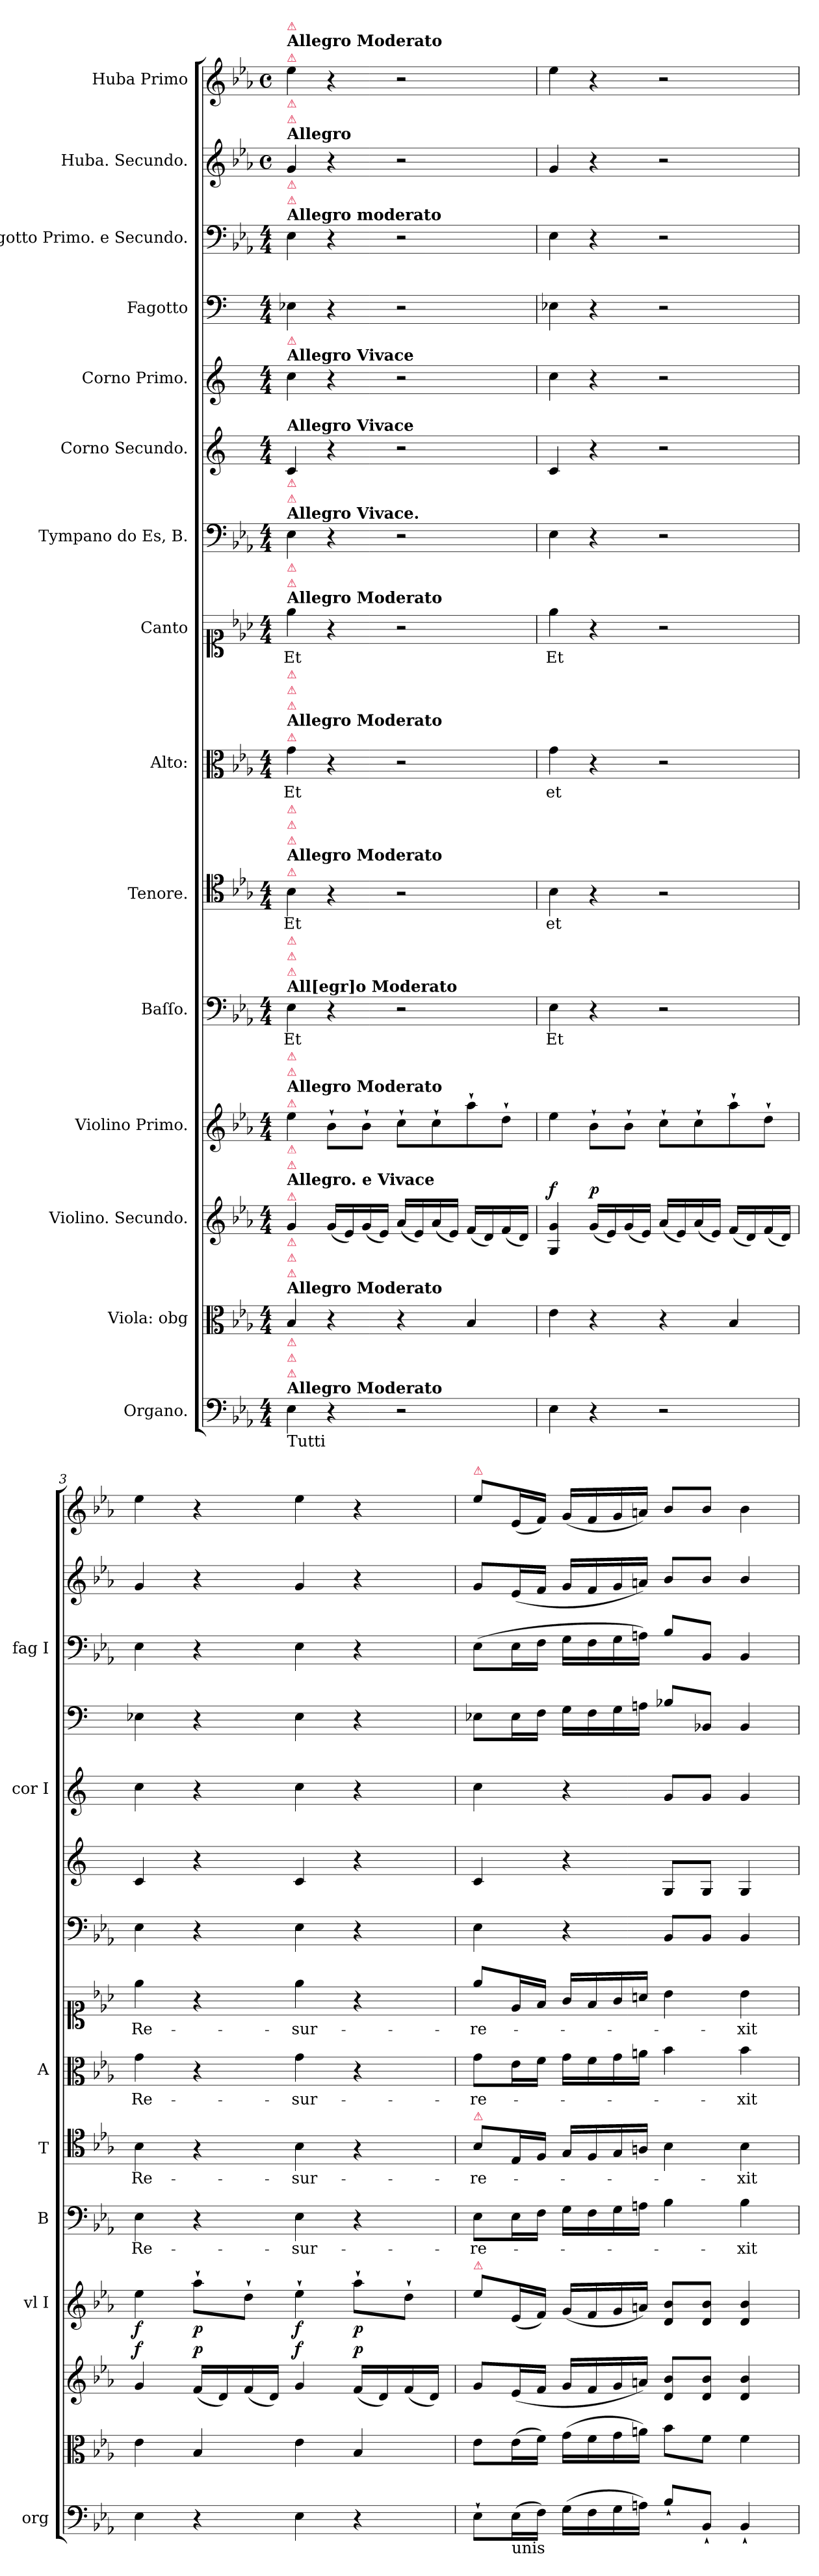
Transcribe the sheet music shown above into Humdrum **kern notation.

**kern	**dynam	**kern	**dynam	**kern	**dynam	**kern	**dynam	**kern	**text	**dynam	**kern	**text	**dynam	**kern	**text	**dynam	**kern	**text	**dynam	**kern	**dynam	**kern	**dynam	**kern	**dynam	**kern	**kern	**dynam	**kern	**dynam	**kern	**dynam
*part15	*part15	*part14	*part14	*part13	*part13	*part12	*part12	*part11	*part11	*part11	*part10	*part10	*part10	*part9	*part9	*part9	*part8	*part8	*part8	*part7	*part7	*part6	*part6	*part5	*part5	*part4	*part3	*part3	*part2	*part2	*part1	*part1
*staff15	*staff15	*staff14	*staff14	*staff13	*staff13	*staff12	*staff12	*staff11	*staff11	*staff11	*staff10	*staff10	*staff10	*staff9	*staff9	*staff9	*staff8	*staff8	*staff8	*staff7	*staff7	*staff6	*staff6	*staff5	*staff5	*staff4	*staff3	*staff3	*staff2	*staff2	*staff1	*staff1
*I"Organo.	*	*I"Viola: obg	*	*I"Violino. Secundo.	*	*I"Violino Primo.	*	*I"Baſſo.	*	*	*I"Tenore.	*	*	*I"Alto:	*	*	*I"Canto	*	*	*I"Tympano do Es, B.	*	*I"Corno Secundo.	*	*I"Corno Primo.	*	*I"Fagotto	*I"Fagotto Primo. e Secundo.	*	*I"Huba. Secundo.	*	*I"Huba Primo	*
*I'org	*	*	*	*	*	*I'vl I	*	*I'B	*	*	*I'T	*	*	*I'A	*	*	*	*	*	*	*	*	*	*I'cor I	*	*	*I'fag I	*	*	*	*	*
*clefF4	*	*clefC3	*	*clefG2	*	*clefG2	*	*clefF4	*	*	*clefC4	*	*	*clefC3	*	*	*clefC1	*	*	*clefF4	*	*clefG2	*	*clefG2	*	*clefF4	*clefF4	*	*clefG2	*	*clefG2	*
*	*	*	*	*	*	*	*	*	*	*	*	*	*	*	*	*	*	*	*	*	*	*ITrd-2c-3	*	*ITrd-2c-3	*	*	*	*	*	*	*	*
*k[b-e-a-]	*	*k[b-e-a-]	*	*k[b-e-a-]	*	*k[b-e-a-]	*	*k[b-e-a-]	*	*	*k[b-e-a-]	*	*	*k[b-e-a-]	*	*	*k[b-e-a-]	*	*	*k[b-e-a-]	*	*k[b-e-a-]	*	*k[b-e-a-]	*	*	*k[b-e-a-]	*	*k[b-e-a-]	*	*k[b-e-a-]	*
*E-:	*	*E-:	*	*E-:	*	*E-:	*	*E-:	*	*	*E-:	*	*	*E-:	*	*	*E-:	*	*	*E-:	*	*E-:	*	*E-:	*	*	*E-:	*	*E-:	*	*E-:	*
*M4/4	*	*M4/4	*	*M4/4	*	*M4/4	*	*M4/4	*	*	*M4/4	*	*	*M4/4	*	*	*M4/4	*	*	*M4/4	*	*M4/4	*	*M4/4	*	*M4/4	*M4/4	*	*M4/4	*	*M4/4	*
*	*	*	*	*	*	*	*	*	*	*	*	*	*	*	*	*	*	*	*	*	*	*	*	*	*	*	*	*	*met(c)	*	*met(c)	*
=1	=1	=1	=1	=1	=1	=1	=1	=1	=1	=1	=1	=1	=1	=1	=1	=1	=1	=1	=1	=1	=1	=1	=1	=1	=1	=1	=1	=1	=1	=1	=1	=1
!	!	!	!	!	!	!	!	!	!	!	!	!	!	!	!	!	!	!	!	!	!	!	!	!	!	!	!	!	!	!	!LO:TX:a:color=crimson:t=⚠	!
!	!	!	!	!	!	!	!	!	!	!	!	!	!	!	!	!	!	!	!	!	!	!	!	!	!	!	!	!	!	!	!LO:TX:a:B:t=Allegro Moderato	!
!	!	!	!	!	!	!	!	!	!	!	!	!	!	!	!	!	!	!	!	!	!	!	!	!	!	!	!	!	!	!	!LO:TX:a:color=crimson:t=⚠	!
!	!	!	!	!	!	!	!	!	!	!	!	!	!	!	!	!	!	!	!	!	!	!	!	!	!	!	!	!	!LO:TX:a:B:t=Allegro	!	!	!
!	!	!	!	!	!	!	!	!	!	!	!	!	!	!	!	!	!	!	!	!	!	!	!	!	!	!	!	!	!LO:TX:a:color=crimson:t=⚠	!	!	!
!	!	!	!	!	!	!	!	!	!	!	!	!	!	!	!	!	!	!	!	!	!	!	!	!	!	!	!	!	!LO:TX:a:color=crimson:t=⚠	!	!	!
!	!	!	!	!	!	!	!	!	!	!	!	!	!	!	!	!	!	!	!	!	!	!	!	!	!	!	!LO:TX:a:B:t=Allegro moderato	!	!	!	!	!
!	!	!	!	!	!	!	!	!	!	!	!	!	!	!	!	!	!	!	!	!	!	!	!	!	!	!	!LO:TX:a:color=crimson:t=⚠	!	!	!	!	!
!	!	!	!	!	!	!	!	!	!	!	!	!	!	!	!	!	!	!	!	!	!	!	!	!	!	!	!LO:TX:a:color=crimson:t=⚠	!	!	!	!	!
!	!	!	!	!	!	!	!	!	!	!	!	!	!	!	!	!	!	!	!	!	!	!	!	!LO:TX:a:B:t=Allegro Vivace	!	!	!	!	!	!	!	!
!	!	!	!	!	!	!	!	!	!	!	!	!	!	!	!	!	!	!	!	!	!	!	!	!LO:TX:a:color=crimson:t=⚠	!	!	!	!	!	!	!	!
!	!	!	!	!	!	!	!	!	!	!	!	!	!	!	!	!	!	!	!	!	!	!LO:TX:a:B:t=Allegro Vivace	!	!	!	!	!	!	!	!	!	!
!	!	!	!	!	!	!	!	!	!	!	!	!	!	!	!	!	!	!	!	!LO:TX:a:B:t=Allegro Vivace.	!	!	!	!	!	!	!	!	!	!	!	!
!	!	!	!	!	!	!	!	!	!	!	!	!	!	!	!	!	!	!	!	!LO:TX:a:color=crimson:t=⚠	!	!	!	!	!	!	!	!	!	!	!	!
!	!	!	!	!	!	!	!	!	!	!	!	!	!	!	!	!	!	!	!	!LO:TX:a:color=crimson:t=⚠	!	!	!	!	!	!	!	!	!	!	!	!
!	!	!	!	!	!	!	!	!	!	!	!	!	!	!	!	!	!LO:TX:a:B:t=Allegro Moderato	!	!	!	!	!	!	!	!	!	!	!	!	!	!	!
!	!	!	!	!	!	!	!	!	!	!	!	!	!	!	!	!	!LO:TX:a:color=crimson:t=⚠	!	!	!	!	!	!	!	!	!	!	!	!	!	!	!
!	!	!	!	!	!	!	!	!	!	!	!	!	!	!	!	!	!LO:TX:a:color=crimson:t=⚠	!	!	!	!	!	!	!	!	!	!	!	!	!	!	!
!	!	!	!	!	!	!	!	!	!	!	!	!	!	!LO:TX:a:color=crimson:t=⚠	!	!	!	!	!	!	!	!	!	!	!	!	!	!	!	!	!	!
!	!	!	!	!	!	!	!	!	!	!	!	!	!	!LO:TX:a:B:t=Allegro Moderato	!	!	!	!	!	!	!	!	!	!	!	!	!	!	!	!	!	!
!	!	!	!	!	!	!	!	!	!	!	!	!	!	!LO:TX:a:color=crimson:t=⚠	!	!	!	!	!	!	!	!	!	!	!	!	!	!	!	!	!	!
!	!	!	!	!	!	!	!	!	!	!	!	!	!	!LO:TX:a:color=crimson:t=⚠	!	!	!	!	!	!	!	!	!	!	!	!	!	!	!	!	!	!
!	!	!	!	!	!	!	!	!	!	!	!	!	!	!LO:TX:a:color=crimson:t=⚠	!	!	!	!	!	!	!	!	!	!	!	!	!	!	!	!	!	!
!	!	!	!	!	!	!	!	!	!	!	!LO:TX:a:color=crimson:t=⚠	!	!	!	!	!	!	!	!	!	!	!	!	!	!	!	!	!	!	!	!	!
!	!	!	!	!	!	!	!	!	!	!	!LO:TX:a:B:t=Allegro Moderato	!	!	!	!	!	!	!	!	!	!	!	!	!	!	!	!	!	!	!	!	!
!	!	!	!	!	!	!	!	!	!	!	!LO:TX:a:color=crimson:t=⚠	!	!	!	!	!	!	!	!	!	!	!	!	!	!	!	!	!	!	!	!	!
!	!	!	!	!	!	!	!	!	!	!	!LO:TX:a:color=crimson:t=⚠	!	!	!	!	!	!	!	!	!	!	!	!	!	!	!	!	!	!	!	!	!
!	!	!	!	!	!	!	!	!	!	!	!LO:TX:a:color=crimson:t=⚠	!	!	!	!	!	!	!	!	!	!	!	!	!	!	!	!	!	!	!	!	!
!	!	!	!	!	!	!	!	!LO:TX:a:B:t=All[egr]o Moderato	!	!	!	!	!	!	!	!	!	!	!	!	!	!	!	!	!	!	!	!	!	!	!	!
!	!	!	!	!	!	!	!	!LO:TX:a:color=crimson:t=⚠	!	!	!	!	!	!	!	!	!	!	!	!	!	!	!	!	!	!	!	!	!	!	!	!
!	!	!	!	!	!	!	!	!LO:TX:a:color=crimson:t=⚠	!	!	!	!	!	!	!	!	!	!	!	!	!	!	!	!	!	!	!	!	!	!	!	!
!	!	!	!	!	!	!	!	!LO:TX:a:color=crimson:t=⚠	!	!	!	!	!	!	!	!	!	!	!	!	!	!	!	!	!	!	!	!	!	!	!	!
!	!	!	!	!	!	!LO:TX:a:color=crimson:t=⚠	!	!	!	!	!	!	!	!	!	!	!	!	!	!	!	!	!	!	!	!	!	!	!	!	!	!
!	!	!	!	!	!	!LO:TX:a:B:t=Allegro Moderato	!	!	!	!	!	!	!	!	!	!	!	!	!	!	!	!	!	!	!	!	!	!	!	!	!	!
!	!	!	!	!	!	!LO:TX:a:color=crimson:t=⚠	!	!	!	!	!	!	!	!	!	!	!	!	!	!	!	!	!	!	!	!	!	!	!	!	!	!
!	!	!	!	!	!	!LO:TX:a:color=crimson:t=⚠	!	!	!	!	!	!	!	!	!	!	!	!	!	!	!	!	!	!	!	!	!	!	!	!	!	!
!	!	!	!	!LO:TX:a:color=crimson:t=⚠	!	!	!	!	!	!	!	!	!	!	!	!	!	!	!	!	!	!	!	!	!	!	!	!	!	!	!	!
!	!	!	!	!LO:TX:a:B:t=Allegro. e Vivace	!	!	!	!	!	!	!	!	!	!	!	!	!	!	!	!	!	!	!	!	!	!	!	!	!	!	!	!
!	!	!	!	!LO:TX:a:color=crimson:t=⚠	!	!	!	!	!	!	!	!	!	!	!	!	!	!	!	!	!	!	!	!	!	!	!	!	!	!	!	!
!	!	!	!	!LO:TX:a:color=crimson:t=⚠	!	!	!	!	!	!	!	!	!	!	!	!	!	!	!	!	!	!	!	!	!	!	!	!	!	!	!	!
!	!	!LO:TX:a:B:t=Allegro Moderato	!	!	!	!	!	!	!	!	!	!	!	!	!	!	!	!	!	!	!	!	!	!	!	!	!	!	!	!	!	!
!	!	!LO:TX:a:color=crimson:t=⚠	!	!	!	!	!	!	!	!	!	!	!	!	!	!	!	!	!	!	!	!	!	!	!	!	!	!	!	!	!	!
!	!	!LO:TX:a:color=crimson:t=⚠	!	!	!	!	!	!	!	!	!	!	!	!	!	!	!	!	!	!	!	!	!	!	!	!	!	!	!	!	!	!
!	!	!LO:TX:a:color=crimson:t=⚠	!	!	!	!	!	!	!	!	!	!	!	!	!	!	!	!	!	!	!	!	!	!	!	!	!	!	!	!	!	!
!LO:TX:b:t=Tutti	!	!	!	!	!	!	!	!	!	!	!	!	!	!	!	!	!	!	!	!	!	!	!	!	!	!	!	!	!	!	!	!
!LO:TX:a:B:t=Allegro Moderato	!	!	!	!	!	!	!	!	!	!	!	!	!	!	!	!	!	!	!	!	!	!	!	!	!	!	!	!	!	!	!	!
!LO:TX:a:color=crimson:t=⚠	!	!	!	!	!	!	!	!	!	!	!	!	!	!	!	!	!	!	!	!	!	!	!	!	!	!	!	!	!	!	!	!
!LO:TX:a:color=crimson:t=⚠	!	!	!	!	!	!	!	!	!	!	!	!	!	!	!	!	!	!	!	!	!	!	!	!	!	!	!	!	!	!	!	!
!LO:TX:a:color=crimson:t=⚠	!	!	!	!	!	!	!	!	!	!	!	!	!	!	!	!	!	!	!	!	!	!	!	!	!	!	!	!	!	!	!	!
!	!	!	!LO:DY:b	!	!LO:DY:a	!	!LO:DY:b	!	!	!LO:DY:a	!	!	!LO:DY:a	!	!	!LO:DY:b	!	!	!LO:DY:b	!	!LO:DY:b	!	!LO:DY:a	!	!LO:DY:b	!	!	!LO:DY:b	!	!LO:DY:b	!	!LO:DY:b
4E-\	.	4B-/	fort	4g/	fort	4ee-\	fort	4E-\	Et	fort	4B-\	Et	fort	4g\	Et	fort	4ee-\	Et	fort	4E-\	f&colon;	4e-/	fort	4ee-\	forte	4E-\	4E-\	fort	4g/	fort	4ee-\	fort
!	!	!	!	!	!LO:DY:a	!	!LO:DY:b	!	!	!	!	!	!	!	!	!	!	!	!	!	!	!	!	!	!	!	!	!	!	!	!	!
4r	.	4r	.	(16g/LL	pia	8b-`\L	pia	4r	.	.	4r	.	.	4r	.	.	4r	.	.	4r	.	4r	.	4r	.	4r	4r	.	4r	.	4r	.
.	.	.	.	16e-/)	.	.	.	.	.	.	.	.	.	.	.	.	.	.	.	.	.	.	.	.	.	.	.	.	.	.	.	.
.	.	.	.	(16g/	.	8b-`\J	.	.	.	.	.	.	.	.	.	.	.	.	.	.	.	.	.	.	.	.	.	.	.	.	.	.
.	.	.	.	16e-/JJ)	.	.	.	.	.	.	.	.	.	.	.	.	.	.	.	.	.	.	.	.	.	.	.	.	.	.	.	.
2r	.	4r	.	(16a-/LL	.	8cc`\L	.	2r	.	.	2r	.	.	2r	.	.	2r	.	.	2r	.	2r	.	2r	.	2r	2r	.	2r	.	2r	.
.	.	.	.	16e-/)	.	.	.	.	.	.	.	.	.	.	.	.	.	.	.	.	.	.	.	.	.	.	.	.	.	.	.	.
.	.	.	.	(16a-/	.	8cc`\	.	.	.	.	.	.	.	.	.	.	.	.	.	.	.	.	.	.	.	.	.	.	.	.	.	.
.	.	.	.	16e-/JJ)	.	.	.	.	.	.	.	.	.	.	.	.	.	.	.	.	.	.	.	.	.	.	.	.	.	.	.	.
.	.	4B-/	.	(16f/LL	.	8aa-`\	.	.	.	.	.	.	.	.	.	.	.	.	.	.	.	.	.	.	.	.	.	.	.	.	.	.
.	.	.	.	16d/)	.	.	.	.	.	.	.	.	.	.	.	.	.	.	.	.	.	.	.	.	.	.	.	.	.	.	.	.
.	.	.	.	(16f/	.	8dd`\J	.	.	.	.	.	.	.	.	.	.	.	.	.	.	.	.	.	.	.	.	.	.	.	.	.	.
.	.	.	.	16d/JJ)	.	.	.	.	.	.	.	.	.	.	.	.	.	.	.	.	.	.	.	.	.	.	.	.	.	.	.	.
=2	=2	=2	=2	=2	=2	=2	=2	=2	=2	=2	=2	=2	=2	=2	=2	=2	=2	=2	=2	=2	=2	=2	=2	=2	=2	=2	=2	=2	=2	=2	=2	=2
!	!LO:DY:b	!	!	!	!LO:DY:a	!	!LO:DY:b	!	!	!	!	!	!	!	!	!	!	!LO:LY:i	!	!	!	!	!	!	!	!	!	!	!	!	!	!
4E-\	forto	4e-\	.	4G/ 4g/	f	4ee-\	for	4E-\	Et	.	4B-\	et	.	4g\	et	.	4ee-\	Et	.	4E-\	.	4e-/	.	4ee-\	.	4E-\	4E-\	.	4g/	.	4ee-\	.
!	!	!	!	!	!LO:DY:a	!	!LO:DY:b	!	!	!	!	!	!	!	!	!	!	!	!	!	!	!	!	!	!	!	!	!	!	!	!	!
4r	.	4r	.	(16g/LL	p	8b-`\L	pia	4r	.	.	4r	.	.	4r	.	.	4r	.	.	4r	.	4r	.	4r	.	4r	4r	.	4r	.	4r	.
.	.	.	.	16e-/)	.	.	.	.	.	.	.	.	.	.	.	.	.	.	.	.	.	.	.	.	.	.	.	.	.	.	.	.
.	.	.	.	(16g/	.	8b-`\J	.	.	.	.	.	.	.	.	.	.	.	.	.	.	.	.	.	.	.	.	.	.	.	.	.	.
.	.	.	.	16e-/JJ)	.	.	.	.	.	.	.	.	.	.	.	.	.	.	.	.	.	.	.	.	.	.	.	.	.	.	.	.
2r	.	4r	.	(16a-/LL	.	8cc`\L	.	2r	.	.	2r	.	.	2r	.	.	2r	.	.	2r	.	2r	.	2r	.	2r	2r	.	2r	.	2r	.
.	.	.	.	16e-/)	.	.	.	.	.	.	.	.	.	.	.	.	.	.	.	.	.	.	.	.	.	.	.	.	.	.	.	.
.	.	.	.	(16a-/	.	8cc`\	.	.	.	.	.	.	.	.	.	.	.	.	.	.	.	.	.	.	.	.	.	.	.	.	.	.
.	.	.	.	16e-/JJ)	.	.	.	.	.	.	.	.	.	.	.	.	.	.	.	.	.	.	.	.	.	.	.	.	.	.	.	.
.	.	4B-/	.	(16f/LL	.	8aa-`\	.	.	.	.	.	.	.	.	.	.	.	.	.	.	.	.	.	.	.	.	.	.	.	.	.	.
.	.	.	.	16d/)	.	.	.	.	.	.	.	.	.	.	.	.	.	.	.	.	.	.	.	.	.	.	.	.	.	.	.	.
.	.	.	.	(16f/	.	8dd`\J	.	.	.	.	.	.	.	.	.	.	.	.	.	.	.	.	.	.	.	.	.	.	.	.	.	.
.	.	.	.	16d/JJ)	.	.	.	.	.	.	.	.	.	.	.	.	.	.	.	.	.	.	.	.	.	.	.	.	.	.	.	.
=3	=3	=3	=3	=3	=3	=3	=3	=3	=3	=3	=3	=3	=3	=3	=3	=3	=3	=3	=3	=3	=3	=3	=3	=3	=3	=3	=3	=3	=3	=3	=3	=3
!	!	!	!	!	!LO:DY:a	!	!	!	!	!	!	!	!	!	!	!	!	!	!	!	!	!	!	!	!	!	!	!	!	!	!	!
4E-\	.	4e-\	.	4g/	f	4ee-\	f	4E-\	Re-	.	4B-\	Re-	.	4g\	Re-	.	4ee-\	Re-	.	4E-\	.	4e-/	.	4ee-\	.	4E-\	4E-\	.	4g/	.	4ee-\	.
!	!	!	!	!	!LO:DY:a	!	!	!	!	!	!	!	!	!	!	!	!	!	!	!	!	!	!	!	!	!	!	!	!	!	!	!
4r	.	4B-/	.	(16f/LL	p	8aa-`\L	p	4r	.	.	4r	.	.	4r	.	.	4r	.	.	4r	.	4r	.	4r	.	4r	4r	.	4r	.	4r	.
.	.	.	.	16d/)	.	.	.	.	.	.	.	.	.	.	.	.	.	.	.	.	.	.	.	.	.	.	.	.	.	.	.	.
.	.	.	.	(16f/	.	8dd`\J	.	.	.	.	.	.	.	.	.	.	.	.	.	.	.	.	.	.	.	.	.	.	.	.	.	.
.	.	.	.	16d/JJ)	.	.	.	.	.	.	.	.	.	.	.	.	.	.	.	.	.	.	.	.	.	.	.	.	.	.	.	.
!	!	!	!	!	!LO:DY:a	!	!	!	!	!	!	!	!	!	!	!	!	!	!	!	!	!	!	!	!	!	!	!	!	!	!	!
4E-\	.	4e-\	.	4g/	f	4ee-`\	f	4E-\	-sur-	.	4B-\	-sur-	.	4g\	-sur-	.	4ee-\	-sur-	.	4E-\	.	4e-/	.	4ee-\	.	4E-\	4E-\	.	4g/	.	4ee-\	.
!	!	!	!	!	!LO:DY:a	!	!	!	!	!	!	!	!	!	!	!	!	!	!	!	!	!	!	!	!	!	!	!	!	!	!	!
4r	.	4B-/	.	(16f/LL	p	8aa-`\L	p	4r	.	.	4r	.	.	4r	.	.	4r	.	.	4r	.	4r	.	4r	.	4r	4r	.	4r	.	4r	.
.	.	.	.	16d/)	.	.	.	.	.	.	.	.	.	.	.	.	.	.	.	.	.	.	.	.	.	.	.	.	.	.	.	.
.	.	.	.	(16f/	.	8dd`\J	.	.	.	.	.	.	.	.	.	.	.	.	.	.	.	.	.	.	.	.	.	.	.	.	.	.
.	.	.	.	16d/JJ)	.	.	.	.	.	.	.	.	.	.	.	.	.	.	.	.	.	.	.	.	.	.	.	.	.	.	.	.
=4	=4	=4	=4	=4	=4	=4	=4	=4	=4	=4	=4	=4	=4	=4	=4	=4	=4	=4	=4	=4	=4	=4	=4	=4	=4	=4	=4	=4	=4	=4	=4	=4
!	!	!	!	!	!	!	!	!	!	!	!	!	!	!	!	!	!	!	!	!	!	!	!	!	!	!	!	!	!	!	!LO:TX:a:color=crimson:t=⚠	!
!	!	!	!	!	!	!	!	!	!	!	!LO:TX:a:color=crimson:t=⚠	!	!	!	!	!	!	!	!	!	!	!	!	!	!	!	!	!	!	!	!	!
!	!	!	!	!	!	!LO:TX:a:color=crimson:t=⚠	!	!	!	!	!	!	!	!	!	!	!	!	!	!	!	!	!	!	!	!	!	!	!	!	!	!
!	!	!	!	!	!LO:DY:a	!	!LO:DY:b	!	!	!	!	!	!	!	!	!	!	!	!	!	!	!	!	!	!	!	!	!	!	!	!	!
8E-`\L	.	8e-\L	.	8g/L	forto	8ee-\L	fort	8E-\L	-re-	.	8B-\L	-re-	.	8g\L	-re-	.	8ee-\L	-re-	.	4E-\	.	4e-/	.	4ee-\	.	8E-\L	(8E-\L	.	8g/L	.	8ee-\L	.
!LO:TX:b:t=unis	!	!	!	!	!	!	!	!	!	!	!	!	!	!	!	!	!	!	!	!	!	!	!	!	!	!	!	!	!	!	!	!
(16E-\L	.	(16e-\L	.	(16e-/L	.	(16e-/L	.	16E-\L	.	.	16E-/L	.	.	16e-\L	.	.	16e-/L	.	.	.	.	.	.	.	.	16E-\L	16E-\L	.	(16e-/L	.	(16e-/L	.
16F\JJ)	.	16f\JJ)	.	16f/JJ	.	16f/JJ)	.	16F\JJ	.	.	16F/JJ	.	.	16f\JJ	.	.	16f/JJ	.	.	.	.	.	.	.	.	16F\JJ	16F\JJ	.	16f/JJ	.	16f/JJ)	.
(16G\LL	.	(16g\LL	.	16g/LL	.	(16g/LL	.	16G\LL	.	.	16G/LL	.	.	16g\LL	.	.	16g/LL	.	.	4r	.	4r	.	4r	.	16G\LL	16G\LL	.	16g/LL	.	(16g/LL	.
16F\	.	16f\	.	16f/	.	16f/	.	16F\	.	.	16F/	.	.	16f\	.	.	16f/	.	.	.	.	.	.	.	.	16F\	16F\	.	16f/	.	16f/	.
16G\	.	16g\	.	16g/	.	16g/	.	16G\	.	.	16G/	.	.	16g\	.	.	16g/	.	.	.	.	.	.	.	.	16G\	16G\	.	16g/	.	16g/	.
16An\JJ)	.	16an\JJ)	.	16an/JJ)	.	16an/JJ)	.	16An\JJ	.	.	16An/JJ	.	.	16an\JJ	.	.	16an/JJ	.	.	.	.	.	.	.	.	16An\JJ	16An\JJ)	.	16an/JJ)	.	16an/JJ)	.
8B-`\L	.	8b-\L	.	8d/ 8b-/L	.	8d/ 8b-/L	.	4B-\	.	.	4B-\	.	.	4b-\	.	.	4b-\	.	.	8BB-/L	.	8B-/L	.	8b-/L	.	8B-\L	8B-\L	.	8b-/L	.	8b-/L	.
8BB-`/J	.	8f\J	.	8d/ 8b-/J	.	8d/ 8b-/J	.	.	.	.	.	.	.	.	.	.	.	.	.	8BB-/J	.	8B-/J	.	8b-/J	.	8BB-/J	8BB-/J	.	8b-/J	.	8b-/J	.
4BB-`/	.	4f\	.	4d/ 4b-/	.	4d/ 4b-/	.	4B-\	-xit	.	4B-\	-xit	.	4b-\	-xit	.	4b-\	-xit	.	4BB-/	.	4B-/	.	4b-/	.	4BB-/	4BB-/	.	4b-/	.	4b-\	.
=	=	=	=	=	=	=	=	=	=	=	=	=	=	=	=	=	=	=	=	=	=	=	=	=	=	=	=	=	=	=	=	=
*-	*-	*-	*-	*-	*-	*-	*-	*-	*-	*-	*-	*-	*-	*-	*-	*-	*-	*-	*-	*-	*-	*-	*-	*-	*-	*-	*-	*-	*-	*-	*-	*-
